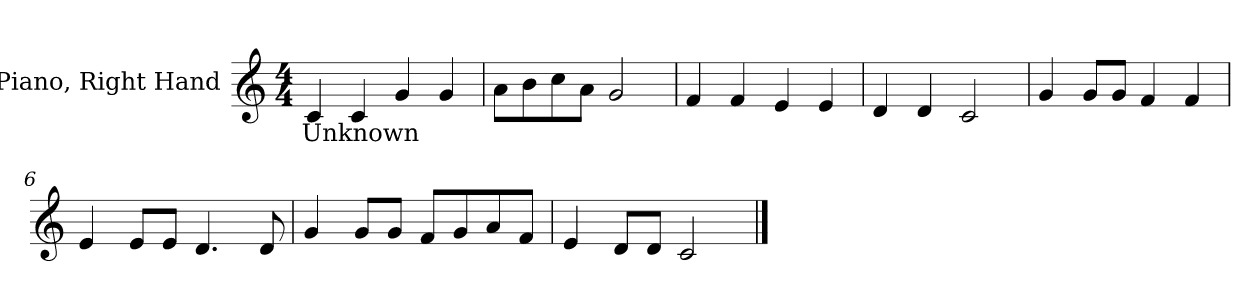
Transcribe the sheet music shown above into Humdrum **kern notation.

**kern	**text
*part1	*part1
*staff1	*staff1
*I"Piano, Right Hand	*
*I'Pno.	*
*clefG2	*
*k[]	*
*M4/4	*
*MM90	*
=1	=1
!	!LO:LY:b
4c/	Unknown
4c/	.
4g/	.
4g/	.
=2	=2
8a\L	.
8b\	.
8cc\	.
8a\J	.
2g/	.
=3	=3
4f/	.
4f/	.
4e/	.
4e/	.
=4	=4
4d/	.
4d/	.
2c/	.
=5	=5
4g/	.
8g/L	.
8g/J	.
4f/	.
4f/	.
=6	=6
4e/	.
8e/L	.
8e/J	.
4.d/	.
8d/	.
=7	=7
4g/	.
8g/L	.
8g/J	.
8f/L	.
8g/	.
8a/	.
8f/J	.
=8	=8
4e/	.
8d/L	.
8d/J	.
2c/	.
==	==
*-	*-
